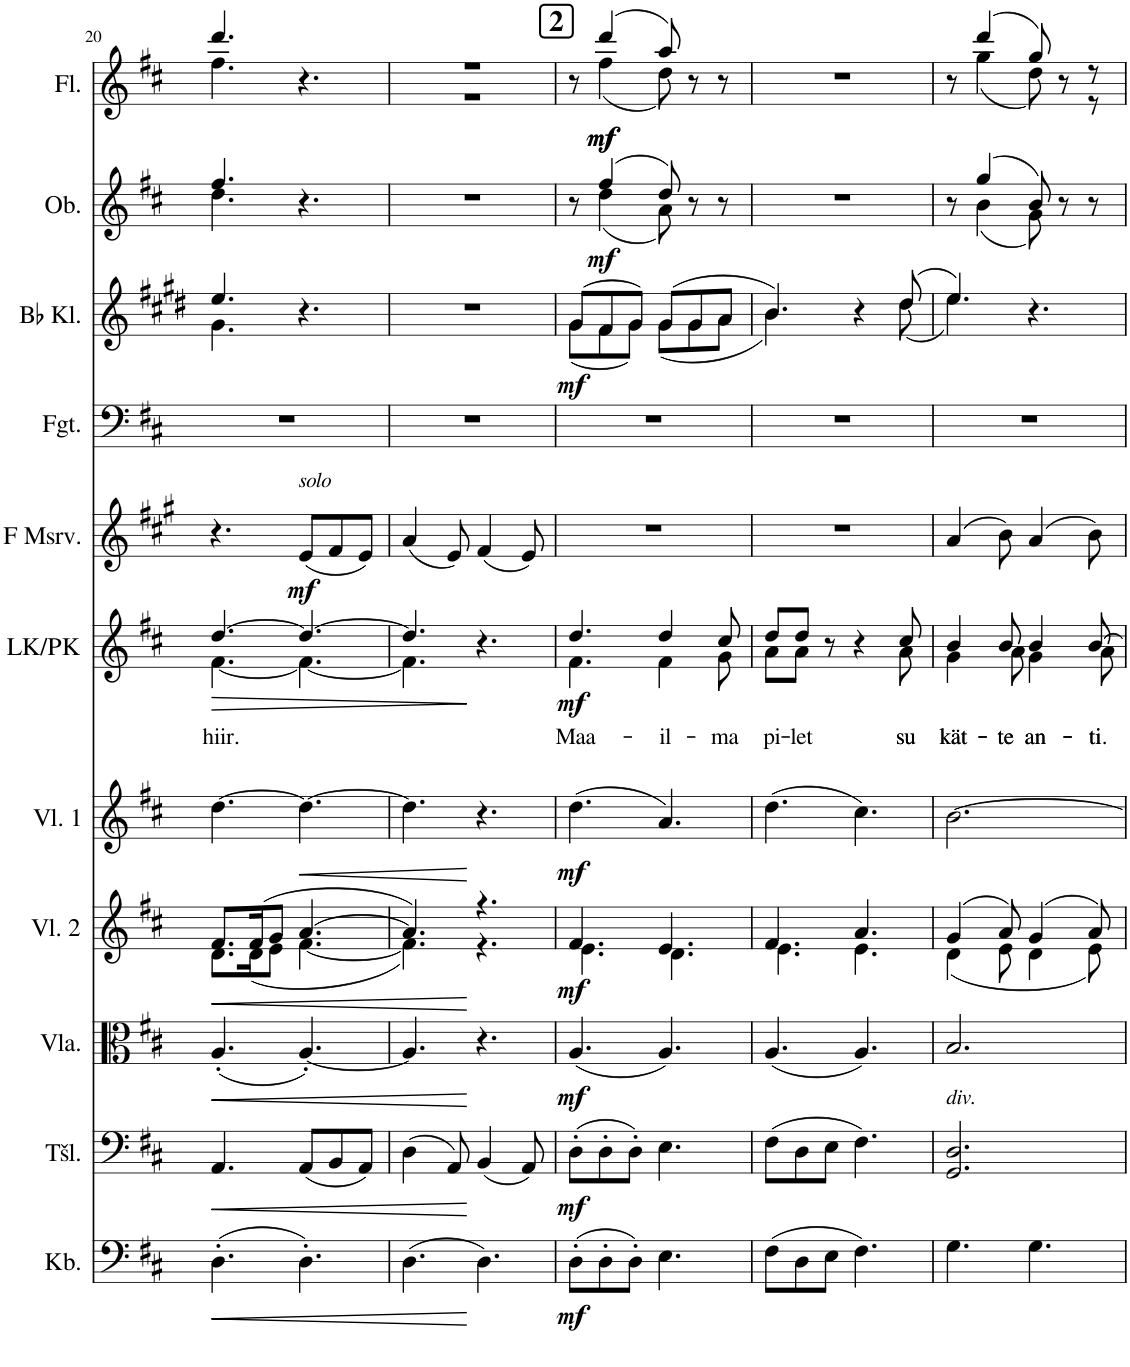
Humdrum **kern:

**kern	**dynam	**kern	**dynam	**kern	**dynam	**kern	**dynam	**kern	**dynam	**kern	**text	**dynam	**kern	**dynam	**kern	**kern	**dynam	**kern	**dynam	**kern	**dynam
*part11	*part11	*part10	*part10	*part9	*part9	*part8	*part8	*part7	*part7	*part6	*part6	*part6	*part5	*part5	*part4	*part3	*part3	*part2	*part2	*part1	*part1
*staff11	*staff11	*staff10	*staff10	*staff9	*staff9	*staff8	*staff8	*staff7	*staff7	*staff6	*staff6	*staff6	*staff5	*staff5	*staff4	*staff3	*staff3	*staff2	*staff2	*staff1	*staff1
*I"Kontrabass	*	*I"Tšello	*	*I"Vioola	*	*I"Viiul 2	*	*I"Viiul 1	*	*I"Laste- ja poistekoor	*	*	*I"Metsasarv F	*	*I"Fagott	*I"Bb klarnet	*	*I"Oboe	*	*I"Flööt	*
*I'Kb.	*	*I'Tšl.	*	*I'Vla.	*	*I'Vl. 2	*	*I'Vl. 1	*	*	*	*	*	*	*I'Fgt.	*I'Bb Kl.	*	*I'Ob.	*	*I'Fl.	*
!!LO:PB:g=z
*clefF4	*	*clefF4	*	*clefC3	*	*clefG2	*	*clefG2	*	*clefG2	*	*	*clefG2	*	*clefF4	*clefG2	*	*clefG2	*	*clefG2	*
*Trd7c12	*	*	*	*	*	*	*	*	*	*	*	*	*Trd4c7	*	*	*Trd1c2	*	*	*	*	*
*k[f#c#]	*	*k[f#c#]	*	*k[f#c#]	*	*k[f#c#]	*	*k[f#c#]	*	*k[f#c#]	*	*	*k[f#c#g#]	*	*k[f#c#]	*k[f#c#g#d#]	*	*k[f#c#]	*	*k[f#c#]	*
*M6/8	*	*M6/8	*	*M6/8	*	*M6/8	*	*M6/8	*	*M6/8	*	*	*M6/8	*	*M6/8	*M6/8	*	*M6/8	*	*M6/8	*
=20	=20	=20	=20	=20	=20	=20	=20	=20	=20	=20	=20	=20	=20	=20	=20	=20	=20	=20	=20	=20	=20
!	!LO:HP:b	!	!LO:HP:b	!	!LO:HP:b	!	!LO:HP:b	!	!	!	!LO:LY:b	!LO:HP:b	!	!	!	!	!	!	!	!	!
*	*	*	*	*	*	*^	*	*	*	*^	*	*	*	*	*	*^	*	*^	*	*^	*
(4.D'\	<	4.AA/	<	(4.A'/	<	8.f#/L	8.d\L	<	[4.dd\	.	[4.dd/	[4.f#\	hiir.	>	4.r	.	2.r	4.ee/	4.g#\	.	4.ff#/	4.dd\	.	4.ddd/	4.ff#\	.
.	.	.	.	.	.	(16f#/K	(16d\K	.	.	.	.	.	.	.	.	.	.	.	.	.	.	.	.	.	.	.
.	.	.	.	.	.	8g/J	8e\J	.	.	.	.	.	.	.	.	.	.	.	.	.	.	.	.	.	.	.
!	!	!	!	!	!	!	!	!	!	!	!	!	!	!	!LO:TX:a:i:t=solo	!	!	!	!	!	!	!	!	!	!	!
!	!	!	!	!	!	!	!	!	!	!LO:HP:b	!	!	!	!	!	!LO:DY:b	!	!	!	!	!	!	!	!	!	!
4.D'\)	.	(8AA/L	.	[4.A'/)	.	[4.a/	[4.f#\	.	4.dd\_	<	4.dd/_	4.f#\_	.	.	(8e/L	mf	.	4.r	4.ryy	.	4.r	4.ryy	.	4.r	4.ryy	.
.	.	8BB/	.	.	.	.	.	.	.	.	.	.	.	.	8f#/	.	.	.	.	.	.	.	.	.	.	.
.	.	8AA/J)	.	.	.	.	.	.	.	.	.	.	.	.	8e/J)	.	.	.	.	.	.	.	.	.	.	.
*	*	*	*	*	*	*	*	*	*	*	*	*	*	*	*	*	*	*v	*v	*	*	*	*	*	*	*
*	*	*	*	*	*	*	*	*	*	*	*	*	*	*	*	*	*	*	*	*v	*v	*	*	*	*
=21	=21	=21	=21	=21	=21	=21	=21	=21	=21	=21	=21	=21	=21	=21	=21	=21	=21	=21	=21	=21	=21	=21	=21	=21
(4.D\	.	(4D\	.	4.A/]	.	4.a/])	4.f#\])	.	4.dd\]	.	4.dd/]	4.f#\]	.	.	(4a/	.	2.r	2.r	.	2.r	.	2.r	2.r	.
.	.	8AA/)	.	.	.	.	.	.	.	.	.	.	.	.	8e/)	.	.	.	.	.	.	.	.	.
4.D\)	[	(4BB/	[	4.r	[	4.r	4.r	[	4.r	[	4.r	4.ryy	.	]	(4f#/	.	.	.	.	.	.	.	.	.
.	.	8AA/)	.	.	.	.	.	.	.	.	.	.	.	.	8e/)	.	.	.	.	.	.	.	.	.
!!LO:REH:place=s1:a:B:cj:fs=14:t=2	!!
=22	=22	=22	=22	=22	=22	=22	=22	=22	=22	=22	=22	=22	=22	=22	=22	=22	=22	=22	=22	=22	=22	=22	=22	=22
!	!LO:DY:b	!	!LO:DY:b	!	!LO:DY:b	!	!	!LO:DY:b	!	!LO:DY:b	!	!	!LO:LY:b	!LO:DY:b	!	!	!	!	!LO:DY:b	!	!	!	!	!
*	*	*	*	*	*	*	*	*	*	*	*	*	*	*	*	*	*	*^	*	*^	*	*	*	*
(8D'\L	mf	(8D'\L	mf	(4.A/	mf	4.f#/	4.e\	mf	(4.dd\	mf	4.dd/	4.f#\	Maa-	mf	2.r	.	2.r	(8g#/L	(8g#\L	mf	8r	8ryy	.	8r	8ryy	.
!	!	!	!	!	!	!	!	!	!	!	!	!	!	!	!	!	!	!	!	!	!	!	!LO:DY:b	!	!	!LO:DY:b
!	!	!	!	!	!	!	!	!	!	!	!	!	!	!	!	!	!	!	!	!	!	!	!	!	!	!LO:DY:n=1:b
8D'\	.	8D'\	.	.	.	.	.	.	.	.	.	.	.	.	.	.	.	8f#/	8f#\	.	(4ff#/	(4dd\	mf	(4ddd/	(4ff#\	mf mf
8D'\J)	.	8D'\J)	.	.	.	.	.	.	.	.	.	.	.	.	.	.	.	8g#/J)	8g#\J)	.	.	.	.	.	.	.
!	!	!	!	!	!	!	!	!	!	!	!	!	!LO:LY:b	!	!	!	!	!	!	!	!	!	!	!	!	!
4.E\	.	4.E\	.	4.A/)	.	4.e/	4.d\	.	4.a/)	.	4dd/	4f#\	-il-	.	.	.	.	(8g#/L	(8g#\L	.	8dd/)	8a\)	.	8aa/)	8dd\)	.
.	.	.	.	.	.	.	.	.	.	.	.	.	.	.	.	.	.	8g#/	8g#\	.	8r	8ryy	.	8r	8ryy	.
!	!	!	!	!	!	!	!	!	!	!	!	!	!LO:LY:b	!	!	!	!	!	!	!	!	!	!	!	!	!
.	.	.	.	.	.	.	.	.	.	.	8cc#/	8g\	-ma	.	.	.	.	8a/J	8a\J	.	8r	8ryy	.	8r	8ryy	.
=23	=23	=23	=23	=23	=23	=23	=23	=23	=23	=23	=23	=23	=23	=23	=23	=23	=23	=23	=23	=23	=23	=23	=23	=23	=23	=23
!	!	!	!	!	!	!	!	!	!	!	!	!	!LO:LY:b	!	!	!	!	!	!	!	!	!	!	!	!	!
*	*	*	*	*	*	*	*	*	*	*	*	*	*	*	*	*	*	*	*	*	*v	*v	*	*	*	*
*	*	*	*	*	*	*	*	*	*	*	*	*	*	*	*	*	*	*	*	*	*	*	*v	*v	*
(8F#\L	.	(8F#\L	.	(4.A/	.	4.f#/	4.e\	.	(4.dd\	.	8dd/L	8a\L	pi-	.	2.r	.	2.r	4.b/)	4.b\)	.	2.r	.	2.r	.
!	!	!	!	!	!	!	!	!	!	!	!	!	!LO:LY:b	!	!	!	!	!	!	!	!	!	!	!
8D\	.	8D\	.	.	.	.	.	.	.	.	8dd/J	8a\J	-let	.	.	.	.	.	.	.	.	.	.	.
8E\J	.	8E\J	.	.	.	.	.	.	.	.	8r	8ryy	.	.	.	.	.	.	.	.	.	.	.	.
4.F#\)	.	4.F#\)	.	4.A/)	.	4.a/	4.e\	.	4.cc#\)	.	4r	4ryy	.	.	.	.	.	4r	4ryy	.	.	.	.	.
!	!	!	!	!	!	!	!	!	!	!	!	!	!LO:LY:b	!	!	!	!	!	!	!	!	!	!	!
!	!	!	!	!	!	!	!	!	!	!	!	!	!LO:LY:b	!	!	!	!	!	!	!	!	!	!	!
.	.	.	.	.	.	.	.	.	.	.	8cc#/	8a\	su	.	.	.	.	(8dd#/	(8dd#\	.	.	.	.	.
=24	=24	=24	=24	=24	=24	=24	=24	=24	=24	=24	=24	=24	=24	=24	=24	=24	=24	=24	=24	=24	=24	=24	=24	=24
!	!	!LO:TX:a:i:t=div.	!	!	!	!	!	!	!	!	!	!	!	!	!	!	!	!	!	!	!	!	!	!
!	!	!	!	!	!	!	!	!	!	!	!	!	!LO:LY:b	!	!	!	!	!	!	!	!	!	!	!
!	!	!	!	!	!	!	!	!	!	!	!	!	!LO:LY:b	!	!	!	!	!	!	!	!	!	!	!
*	*	*	*	*	*	*	*	*	*	*	*	*	*	*	*	*	*	*	*	*	*^	*	*^	*
4.G\	.	2.GG/ 2.D/	.	2.B/	.	(4g/	(4d\	.	[2.b\	.	4b/	4g\	kät-	.	(4a/	.	2.r	4.ee/)	4.ee\)	.	8r	8ryy	.	8r	8ryy	.
.	.	.	.	.	.	.	.	.	.	.	.	.	.	.	.	.	.	.	.	.	(4gg/	(4b\	.	(4ddd/	(4gg\	.
!	!	!	!	!	!	!	!	!	!	!	!	!	!LO:LY:b	!	!	!	!	!	!	!	!	!	!	!	!	!
!	!	!	!	!	!	!	!	!	!	!	!	!	!LO:LY:b	!	!	!	!	!	!	!	!	!	!	!	!	!
.	.	.	.	.	.	8a/)	8e\	.	.	.	8b/	8a\	-te	.	8b\)	.	.	.	.	.	.	.	.	.	.	.
!	!	!	!	!	!	!	!	!	!	!	!	!	!LO:LY:b	!	!	!	!	!	!	!	!	!	!	!	!	!
!	!	!	!	!	!	!	!	!	!	!	!	!	!LO:LY:b	!	!	!	!	!	!	!	!	!	!	!	!	!
4.G\	.	.	.	.	.	(4g/	4d\	.	.	.	4b/	4g\	an-	.	(4a/	.	.	4.r	4.ryy	.	8b/)	8g\)	.	8gg/)	8dd\)	.
.	.	.	.	.	.	.	.	.	.	.	.	.	.	.	.	.	.	.	.	.	8r	8ryy	.	8r	8ryy	.
!	!	!	!	!	!	!	!	!	!	!	!	!	!LO:LY:b	!	!	!	!	!	!	!	!	!	!	!	!	!
!	!	!	!	!	!	!	!	!	!	!	!	!	!LO:LY:b	!	!	!	!	!	!	!	!	!	!	!	!	!
.	.	.	.	.	.	8a/)	8e\)	.	.	.	[8b/	8a\	-ti	.	8b\)	.	.	.	.	.	8r	8ryy	.	8r	8r	.
*	*	*	*	*	*	*	*	*	*	*	*	*	*	*	*	*	*	*v	*v	*	*	*	*	*v	*v	*
*	*	*	*	*	*	*v	*v	*	*	*	*v	*v	*	*	*	*	*	*	*	*v	*v	*	*	*
=	=	=	=	=	=	=	=	=	=	=	=	=	=	=	=	=	=	=	=	=	=
*-	*-	*-	*-	*-	*-	*-	*-	*-	*-	*-	*-	*-	*-	*-	*-	*-	*-	*-	*-	*-	*-
